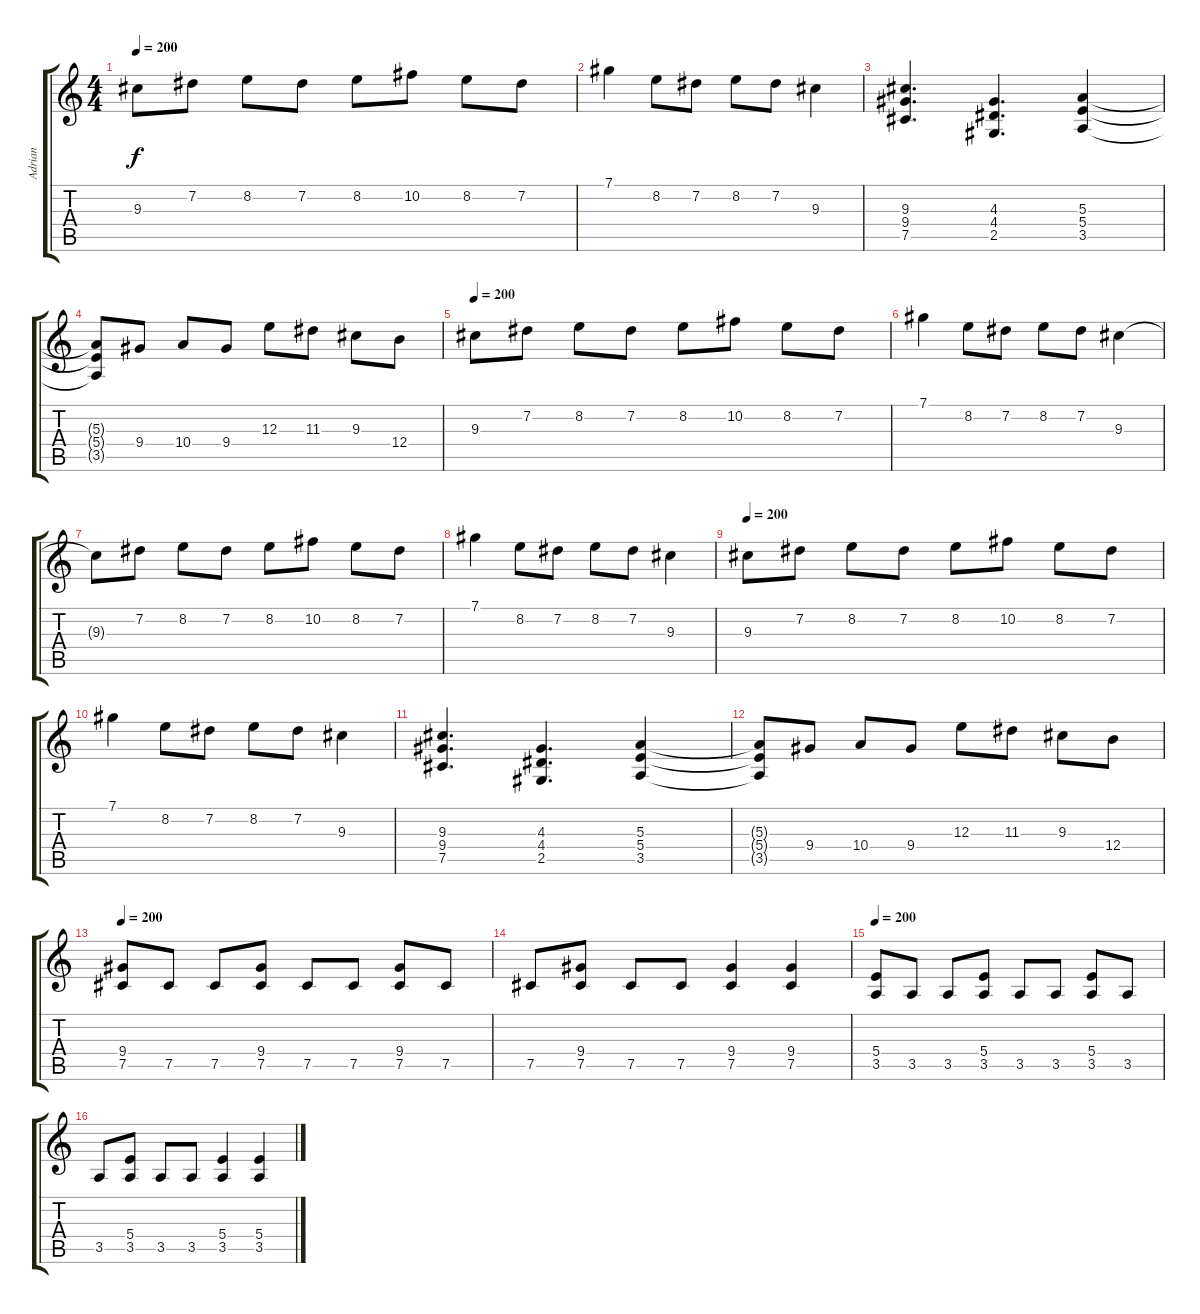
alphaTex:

\track ("Adrian" "Adrian") {instrument distortionguitar}
\staff {score tabs}
\tuning (Db4 Ab3 E3 B2 Gb2 Db2) {hide}
\ts (4 4)
\tempo 200
\clef g2
\ks c
9.3.8{dy f} 7.2.8 8.2.8 7.2.8 8.2.8 10.2.8 8.2.8 7.2.8 |
7.1.4 8.2.8 7.2.8 8.2.8 7.2.8 9.3.4 |
(9.3 9.4 7.5).4{d} (4.3 4.4 2.5).4{d} (5.3 5.4 3.5).4 |
(5.3{t} 5.4{t} 3.5{t}).8 9.4.8 10.4.8 9.4.8 12.3.8 11.3.8 9.3.8 12.4.8 |
\tempo 200
9.3.8 7.2.8 8.2.8 7.2.8 8.2.8 10.2.8 8.2.8 7.2.8 |
7.1.4 8.2.8 7.2.8 8.2.8 7.2.8 9.3.4 |
9.3{t}.8 7.2.8 8.2.8 7.2.8 8.2.8 10.2.8 8.2.8 7.2.8 |
7.1.4 8.2.8 7.2.8 8.2.8 7.2.8 9.3.4 |
\tempo 200
9.3.8 7.2.8 8.2.8 7.2.8 8.2.8 10.2.8 8.2.8 7.2.8 |
7.1.4 8.2.8 7.2.8 8.2.8 7.2.8 9.3.4 |
(9.3 9.4 7.5).4{d} (4.3 4.4 2.5).4{d} (5.3 5.4 3.5).4 |
(5.3{t} 5.4{t} 3.5{t}).8 9.4.8 10.4.8 9.4.8 12.3.8 11.3.8 9.3.8 12.4.8 |
\tempo 200
(9.4 7.5).8 7.5.8 7.5.8 (9.4 7.5).8 7.5.8 7.5.8 (9.4 7.5).8 7.5.8 |
7.5.8 (9.4 7.5).8 7.5.8 7.5.8 (9.4 7.5).4 (9.4 7.5).4 |
\tempo 200
(5.4 3.5).8 3.5.8 3.5.8 (5.4 3.5).8 3.5.8 3.5.8 (5.4 3.5).8 3.5.8 |
3.5.8 (5.4 3.5).8 3.5.8 3.5.8 (5.4 3.5).4 (5.4 3.5).4
